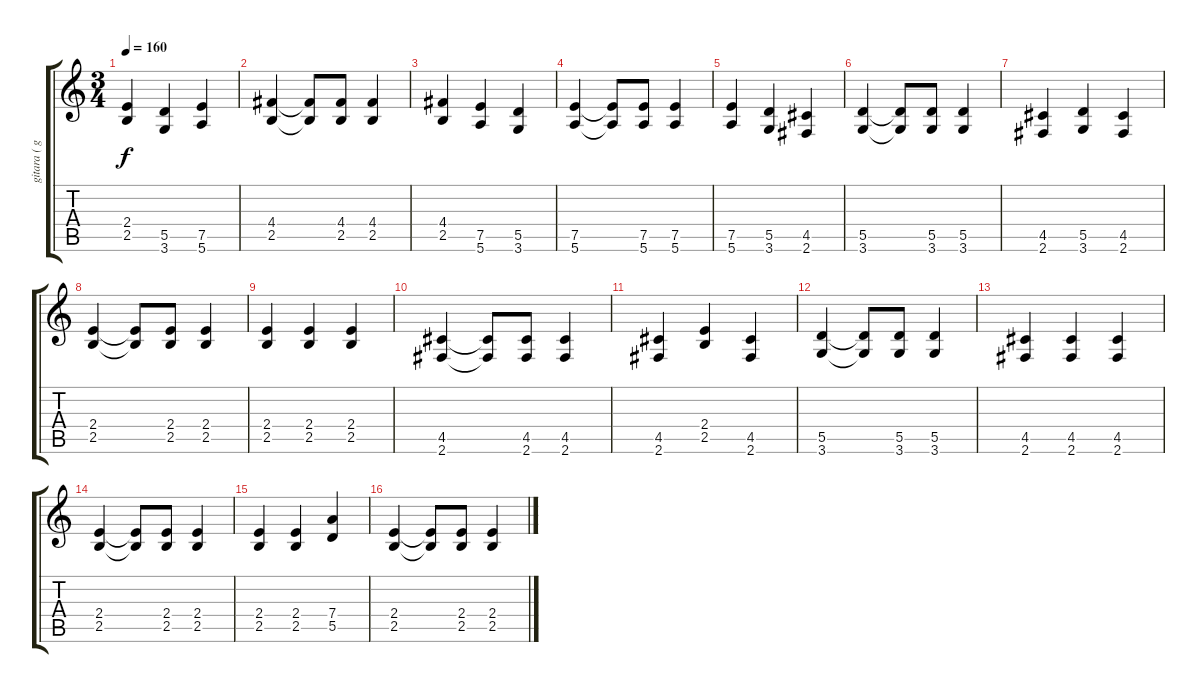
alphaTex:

\track ("gitara ( guitar )" "gitara ( g") {instrument electricguitarjazz}
\staff {score tabs}
\tuning (E4 B3 G3 D3 A2 E2) {hide}
\ts (3 4)
\tempo 160
\clef g2
\ks c
(2.4 2.5).4{dy f} (5.5 3.6).4 (7.5 5.6).4 |
(4.4 2.5).4 (4.4{t} 2.5{t}).8 (4.4 2.5).8 (4.4 2.5).4 |
(4.4 2.5).4 (7.5 5.6).4 (5.5 3.6).4 |
(7.5 5.6).4 (7.5{t} 5.6{t}).8 (7.5 5.6).8 (7.5 5.6).4 |
(7.5 5.6).4 (5.5 3.6).4 (4.5 2.6).4 |
(5.5 3.6).4 (5.5{t} 3.6{t}).8 (5.5 3.6).8 (5.5 3.6).4 |
(4.5 2.6).4 (5.5 3.6).4 (4.5 2.6).4 |
(2.4 2.5).4 (2.4{t} 2.5{t}).8 (2.4 2.5).8 (2.4 2.5).4 |
(2.4 2.5).4 (2.4 2.5).4 (2.4 2.5).4 |
(4.5 2.6).4 (4.5{t} 2.6{t}).8 (4.5 2.6).8 (4.5 2.6).4 |
(4.5 2.6).4 (2.4 2.5).4 (4.5 2.6).4 |
(5.5 3.6).4 (5.5{t} 3.6{t}).8 (5.5 3.6).8 (5.5 3.6).4 |
(4.5 2.6).4 (4.5 2.6).4 (4.5 2.6).4 |
(2.4 2.5).4 (2.4{t} 2.5{t}).8 (2.4 2.5).8 (2.4 2.5).4 |
(2.4 2.5).4 (2.4 2.5).4 (7.4 5.5).4 |
(2.4 2.5).4 (2.4{t} 2.5{t}).8 (2.4 2.5).8 (2.4 2.5).4
